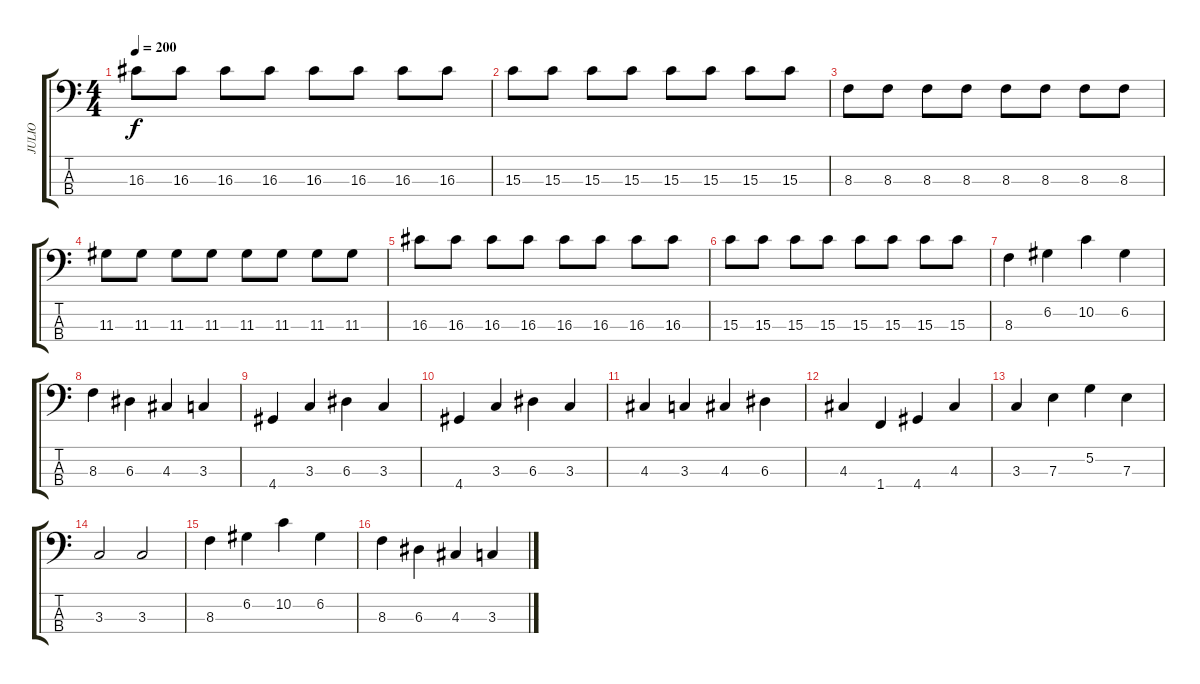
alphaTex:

\track ("JULIO" "JULIO") {instrument acousticbass}
\staff {score tabs}
\tuning (G2 D2 A1 E1) {hide}
\ts (4 4)
\tempo 200
\clef f4
\ks c
16.3.8{dy f} 16.3.8 16.3.8 16.3.8 16.3.8 16.3.8 16.3.8 16.3.8 |
15.3.8 15.3.8 15.3.8 15.3.8 15.3.8 15.3.8 15.3.8 15.3.8 |
8.3.8 8.3.8 8.3.8 8.3.8 8.3.8 8.3.8 8.3.8 8.3.8 |
11.3.8 11.3.8 11.3.8 11.3.8 11.3.8 11.3.8 11.3.8 11.3.8 |
16.3.8 16.3.8 16.3.8 16.3.8 16.3.8 16.3.8 16.3.8 16.3.8 |
15.3.8 15.3.8 15.3.8 15.3.8 15.3.8 15.3.8 15.3.8 15.3.8 |
8.3.4 6.2.4 10.2.4 6.2.4 |
8.3.4 6.3.4 4.3.4 3.3.4 |
4.4.4 3.3.4 6.3.4 3.3.4 |
4.4.4 3.3.4 6.3.4 3.3.4 |
4.3.4 3.3.4 4.3.4 6.3.4 |
4.3.4 1.4.4 4.4.4 4.3.4 |
3.3.4 7.3.4 5.2.4 7.3.4 |
3.3.2 3.3.2 |
8.3.4 6.2.4 10.2.4 6.2.4 |
8.3.4 6.3.4 4.3.4 3.3.4
